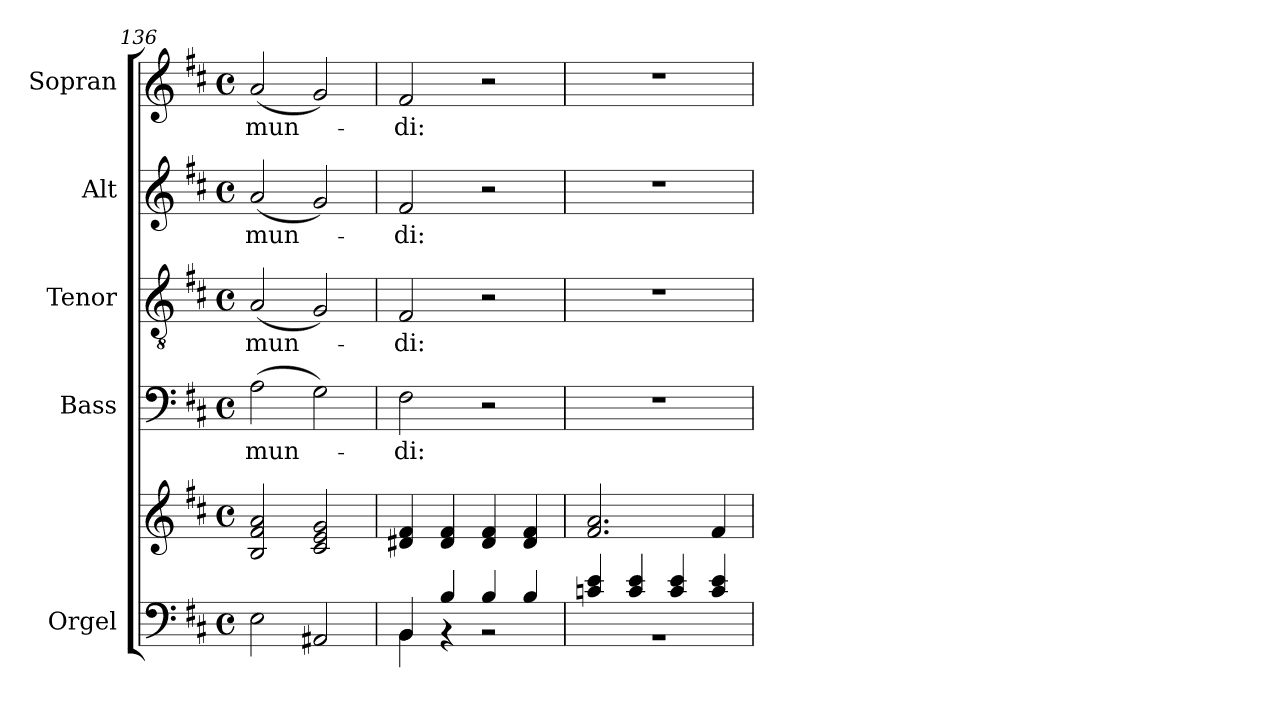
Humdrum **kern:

**kern	**kern	**kern	**text	**kern	**text	**kern	**text	**kern	**text
*part5	*part5	*part4	*part4	*part3	*part3	*part2	*part2	*part1	*part1
*staff6	*staff5	*staff4	*staff4	*staff3	*staff3	*staff2	*staff2	*staff1	*staff1
*I"Orgel	*	*I"Bass	*	*I"Tenor	*	*I"Alt	*	*I"Sopran	*
*I'Org.	*	*I'B.	*	*I'T.	*	*I'A.	*	*I'S.	*
*clefF4	*clefG2	*clefF4	*	*clefGv2	*	*clefG2	*	*clefG2	*
*k[f#c#]	*k[f#c#]	*k[f#c#]	*	*k[f#c#]	*	*k[f#c#]	*	*k[f#c#]	*
*D:	*D:	*D:	*	*D:	*	*D:	*	*D:	*
*M4/4	*M4/4	*M4/4	*	*M4/4	*	*M4/4	*	*M4/4	*
*met(c)	*met(c)	*met(c)	*	*met(c)	*	*met(c)	*	*met(c)	*
=136	=136	=136	=136	=136	=136	=136	=136	=136	=136
!	!	!	!LO:LY:b	!	!LO:LY:b	!	!LO:LY:b	!	!LO:LY:b
2E\	2B/ 2f#/ 2a/	(>2A\	mun-	(<2A/	mun-	(<2a/	mun-	(<2a/	mun-
2AA#X/	2c#/ 2e/ 2g/	2G\)	.	2G/)	.	2g/)	.	2g/)	.
=137	=137	=137	=137	=137	=137	=137	=137	=137	=137
*^	*	*	*	*	*	*	*	*	*
!	!	!	!	!LO:LY:b	!	!LO:LY:b	!	!LO:LY:b	!	!LO:LY:b
4BB/	4BB\	4d#X/ 4f#/	2F#\	-di:	2F#/	-di:	2f#/	-di:	2f#/	-di:
4B/	4rBB	4d#/ 4f#/	.	.	.	.	.	.	.	.
4B/	2rBB	4d#/ 4f#/	2r	.	2r	.	2r	.	2r	.
4B/	.	4d#/ 4f#/	.	.	.	.	.	.	.	.
!!LO:PB:g=z
=138	=138	=138	=138	=138	=138	=138	=138	=138	=138	=138
4cn/ 4e/	1rBB	2.f#/ 2.a/	1r	.	1r	.	1r	.	1r	.
4c/ 4e/	.	.	.	.	.	.	.	.	.	.
4c/ 4e/	.	.	.	.	.	.	.	.	.	.
4c/ 4e/	.	4f#/	.	.	.	.	.	.	.	.
*v	*v	*	*	*	*	*	*	*	*	*
=	=	=	=	=	=	=	=	=	=
*-	*-	*-	*-	*-	*-	*-	*-	*-	*-
